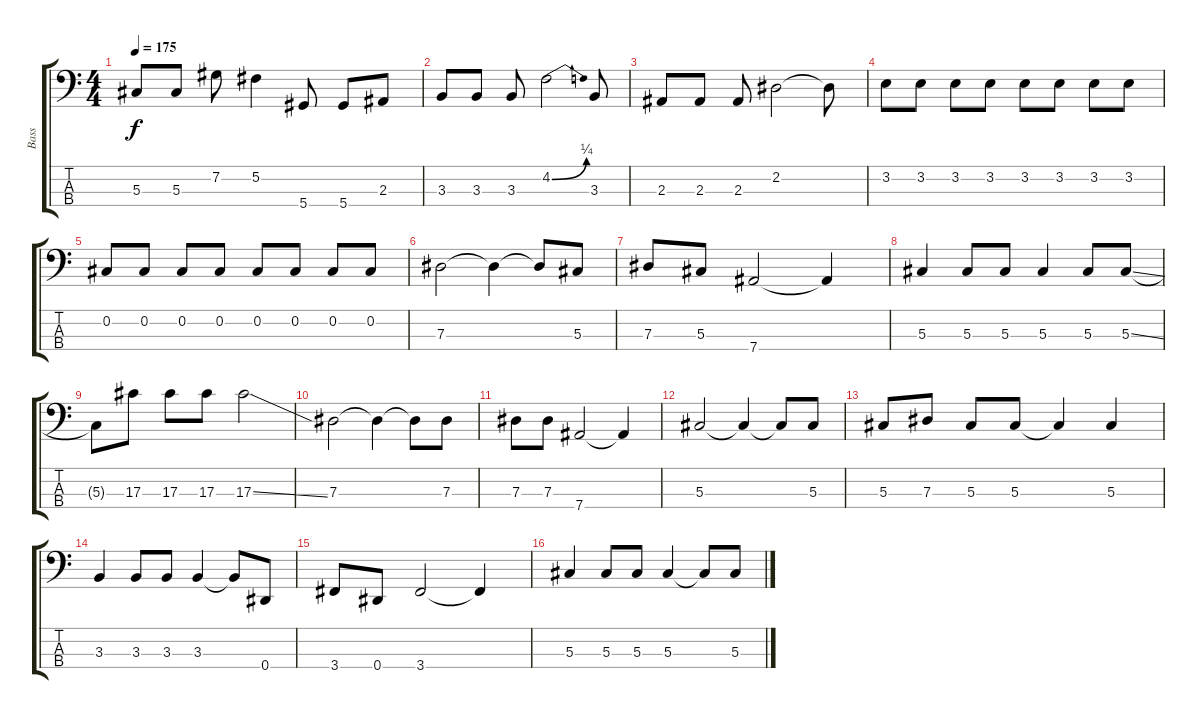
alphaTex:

\track ("Bass" "Bass") {instrument electricbassfinger}
\staff {score tabs}
\tuning (Gb2 Db2 Ab1 Eb1) {hide}
\ts (4 4)
\tempo 175
\clef f4
\ks c
5.3.8{dy f} 5.3.8 7.2.8 5.2.4 5.4.8 5.4.8 2.3.8 |
3.3.8 3.3.8 3.3.8 4.2{be (bend 0 0 60 1)}.2 3.3.8 |
2.3.8 2.3.8 2.3.8 2.2.2 2.2{t}.8 |
3.2.8 3.2.8 3.2.8 3.2.8 3.2.8 3.2.8 3.2.8 3.2.8 |
0.2.8 0.2.8 0.2.8 0.2.8 0.2.8 0.2.8 0.2.8 0.2.8 |
7.3.2 7.3{t}.4 7.3{t}.8 5.3.8 |
7.3.8 5.3.8 7.4.2 7.4{t}.4 |
5.3.4 5.3.8 5.3.8 5.3.4 5.3.8 5.3{ss}.8 |
5.3{t}.8 17.3.8 17.3.8 17.3.8 17.3{ss}.2 |
7.3.2 7.3{t}.4 7.3{t}.8 7.3.8 |
7.3.8 7.3.8 7.4.2 7.4{t}.4 |
5.3.2 5.3{t}.4 5.3{t}.8 5.3.8 |
5.3.8 7.3.8 5.3.8 5.3.8 5.3{t}.4 5.3.4 |
3.3.4 3.3.8 3.3.8 3.3.4 3.3{t}.8 0.4.8 |
3.4.8 0.4.8 3.4.2 3.4{t}.4 |
5.3.4 5.3.8 5.3.8 5.3.4 5.3{t}.8 5.3.8
